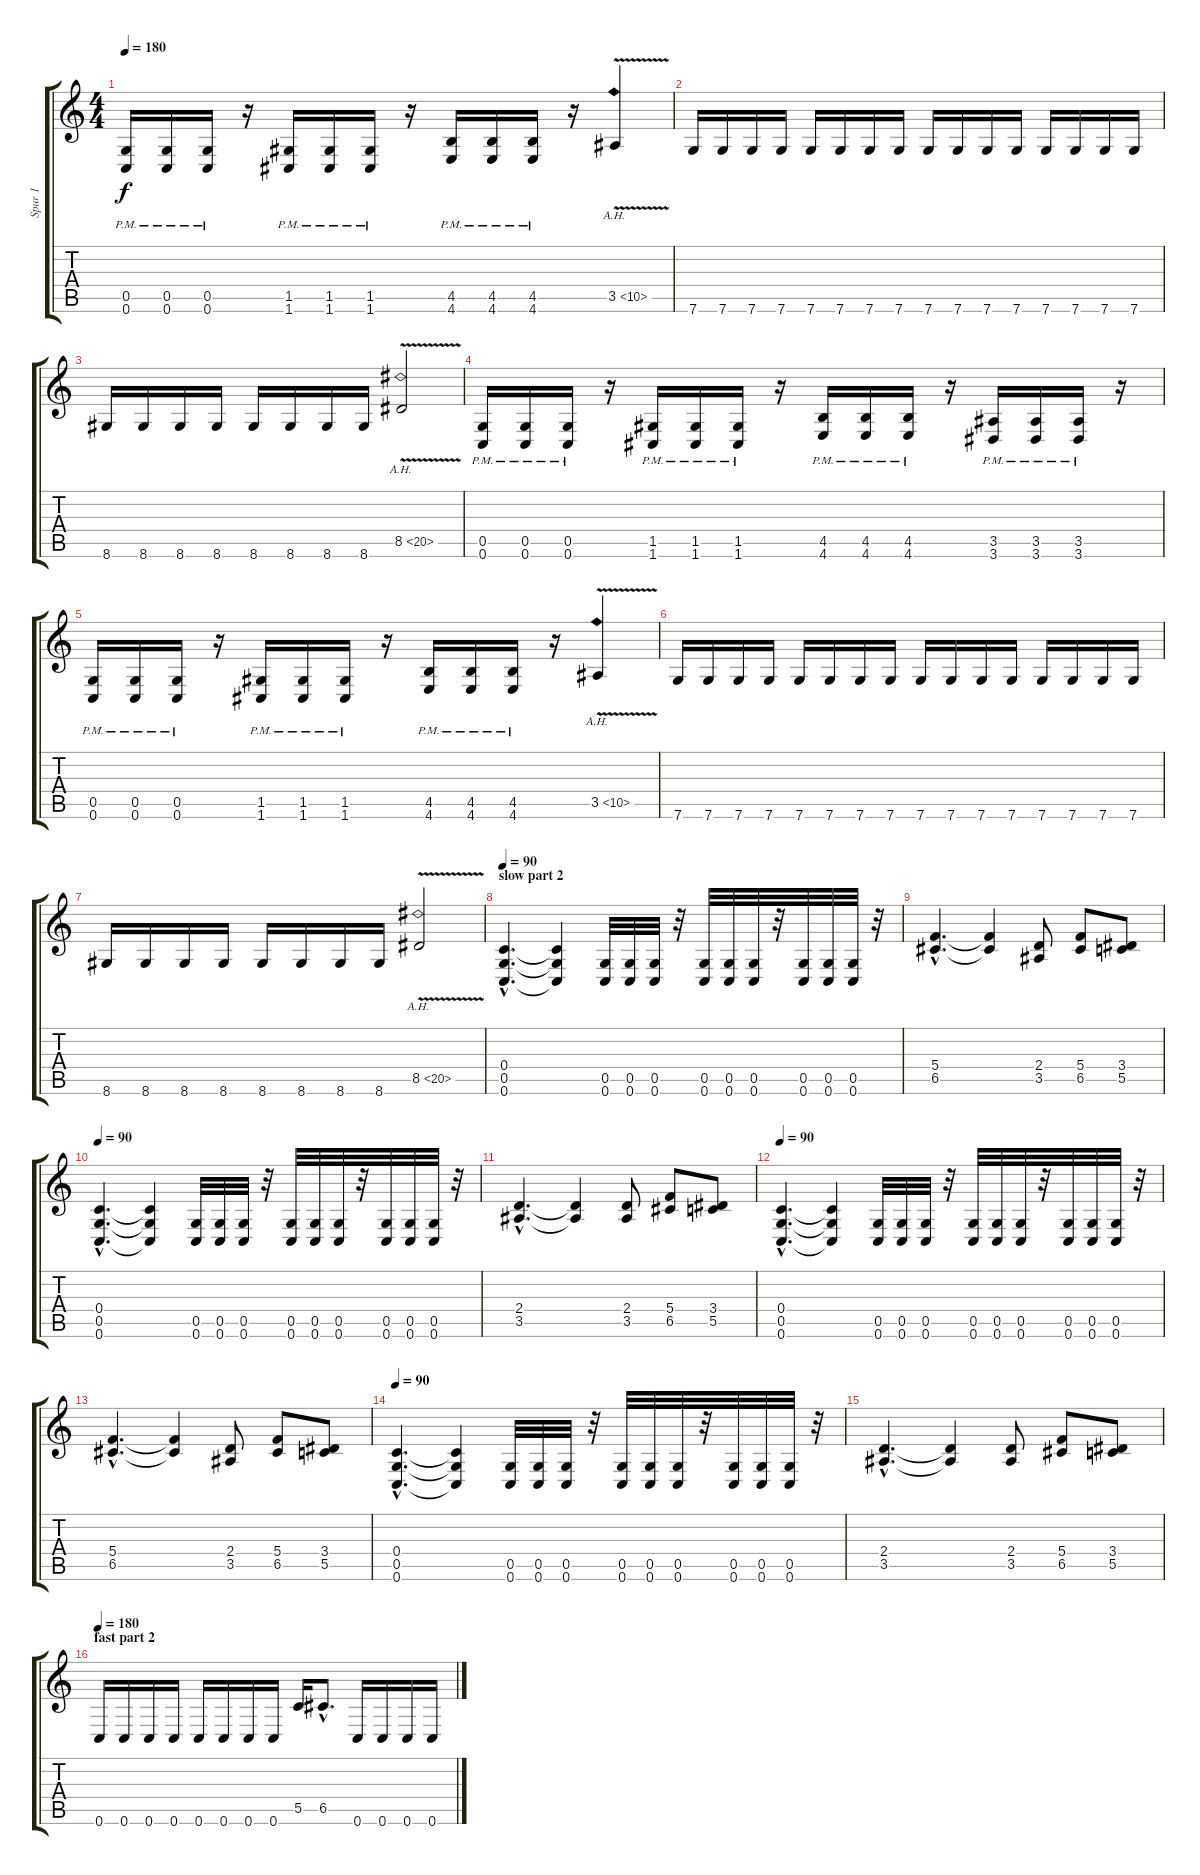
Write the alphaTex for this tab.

\track ("Spur 1" "Spur 1") {instrument distortionguitar}
\staff {score tabs}
\tuning (D4 A3 F3 C3 G2 C2) {hide}
\ts (4 4)
\tempo 180
\clef g2
\ks c
(0.5{pm} 0.6{pm}).16{dy f} (0.5{pm} 0.6{pm}).16 (0.5{pm} 0.6{pm}).16 r.16 (1.5{pm} 1.6{pm}).16 (1.5{pm} 1.6{pm}).16 (1.5{pm} 1.6{pm}).16 r.16 (4.5{pm} 4.6{pm}).16 (4.5{pm} 4.6{pm}).16 (4.5{pm} 4.6{pm}).16 r.16 3.5{ah 7 v}.4 |
7.6.16 7.6.16 7.6.16 7.6.16 7.6.16 7.6.16 7.6.16 7.6.16 7.6.16 7.6.16 7.6.16 7.6.16 7.6.16 7.6.16 7.6.16 7.6.16 |
8.6.16 8.6.16 8.6.16 8.6.16 8.6.16 8.6.16 8.6.16 8.6.16 8.5{ah 12 v}.2 |
(0.5{pm} 0.6{pm}).16 (0.5{pm} 0.6{pm}).16 (0.5{pm} 0.6{pm}).16 r.16 (1.5{pm} 1.6{pm}).16 (1.5{pm} 1.6{pm}).16 (1.5{pm} 1.6{pm}).16 r.16 (4.5{pm} 4.6{pm}).16 (4.5{pm} 4.6{pm}).16 (4.5{pm} 4.6{pm}).16 r.16 (3.5{pm} 3.6{pm}).16 (3.5{pm} 3.6).16 (3.5{pm} 3.6{pm}).16 r.16 |
(0.5{pm} 0.6{pm}).16 (0.5{pm} 0.6{pm}).16 (0.5{pm} 0.6{pm}).16 r.16 (1.5{pm} 1.6{pm}).16 (1.5{pm} 1.6{pm}).16 (1.5{pm} 1.6{pm}).16 r.16 (4.5{pm} 4.6{pm}).16 (4.5{pm} 4.6{pm}).16 (4.5{pm} 4.6{pm}).16 r.16 3.5{ah 7 v}.4 |
7.6.16 7.6.16 7.6.16 7.6.16 7.6.16 7.6.16 7.6.16 7.6.16 7.6.16 7.6.16 7.6.16 7.6.16 7.6.16 7.6.16 7.6.16 7.6.16 |
8.6.16 8.6.16 8.6.16 8.6.16 8.6.16 8.6.16 8.6.16 8.6.16 8.5{ah 12 v}.2 |
\section ("" "slow part 2")
\tempo 90
(0.4{hac} 0.5{hac} 0.6{hac}).4{d} (0.4{t} 0.5{t} 0.6{t}).4 (0.5 0.6).32 (0.5 0.6).32 (0.5 0.6).32 r.32 (0.5 0.6).32 (0.5 0.6).32 (0.5 0.6).32 r.32 (0.5 0.6).32 (0.5 0.6).32 (0.5 0.6).32 r.32 |
(5.4{hac} 6.5{hac}).4{d} (5.4{t} 6.5{t}).4 (2.4 3.5).8 (5.4 6.5).8 (3.4 5.5).8 |
\tempo 90
(0.4{hac} 0.5{hac} 0.6{hac}).4{d} (0.4{t} 0.5{t} 0.6{t}).4 (0.5 0.6).32 (0.5 0.6).32 (0.5 0.6).32 r.32 (0.5 0.6).32 (0.5 0.6).32 (0.5 0.6).32 r.32 (0.5 0.6).32 (0.5 0.6).32 (0.5 0.6).32 r.32 |
(2.4{hac} 3.5{hac}).4{d} (2.4{t} 3.5{t}).4 (2.4 3.5).8 (5.4 6.5).8 (3.4 5.5).8 |
\tempo 90
(0.4{hac} 0.5{hac} 0.6{hac}).4{d} (0.4{t} 0.5{t} 0.6{t}).4 (0.5 0.6).32 (0.5 0.6).32 (0.5 0.6).32 r.32 (0.5 0.6).32 (0.5 0.6).32 (0.5 0.6).32 r.32 (0.5 0.6).32 (0.5 0.6).32 (0.5 0.6).32 r.32 |
(5.4{hac} 6.5{hac}).4{d} (5.4{t} 6.5{t}).4 (2.4 3.5).8 (5.4 6.5).8 (3.4 5.5).8 |
\tempo 90
(0.4{hac} 0.5{hac} 0.6{hac}).4{d} (0.4{t} 0.5{t} 0.6{t}).4 (0.5 0.6).32 (0.5 0.6).32 (0.5 0.6).32 r.32 (0.5 0.6).32 (0.5 0.6).32 (0.5 0.6).32 r.32 (0.5 0.6).32 (0.5 0.6).32 (0.5 0.6).32 r.32 |
(2.4{hac} 3.5{hac}).4{d} (2.4{t} 3.5{t}).4 (2.4 3.5).8 (5.4 6.5).8 (3.4 5.5).8 |
\section ("" "fast part 2")
\tempo 180
0.6.16 0.6.16 0.6.16 0.6.16 0.6.16 0.6.16 0.6.16 0.6.16 5.5.16 6.5{hac}.8{d} 0.6.16 0.6.16 0.6.16 0.6.16
